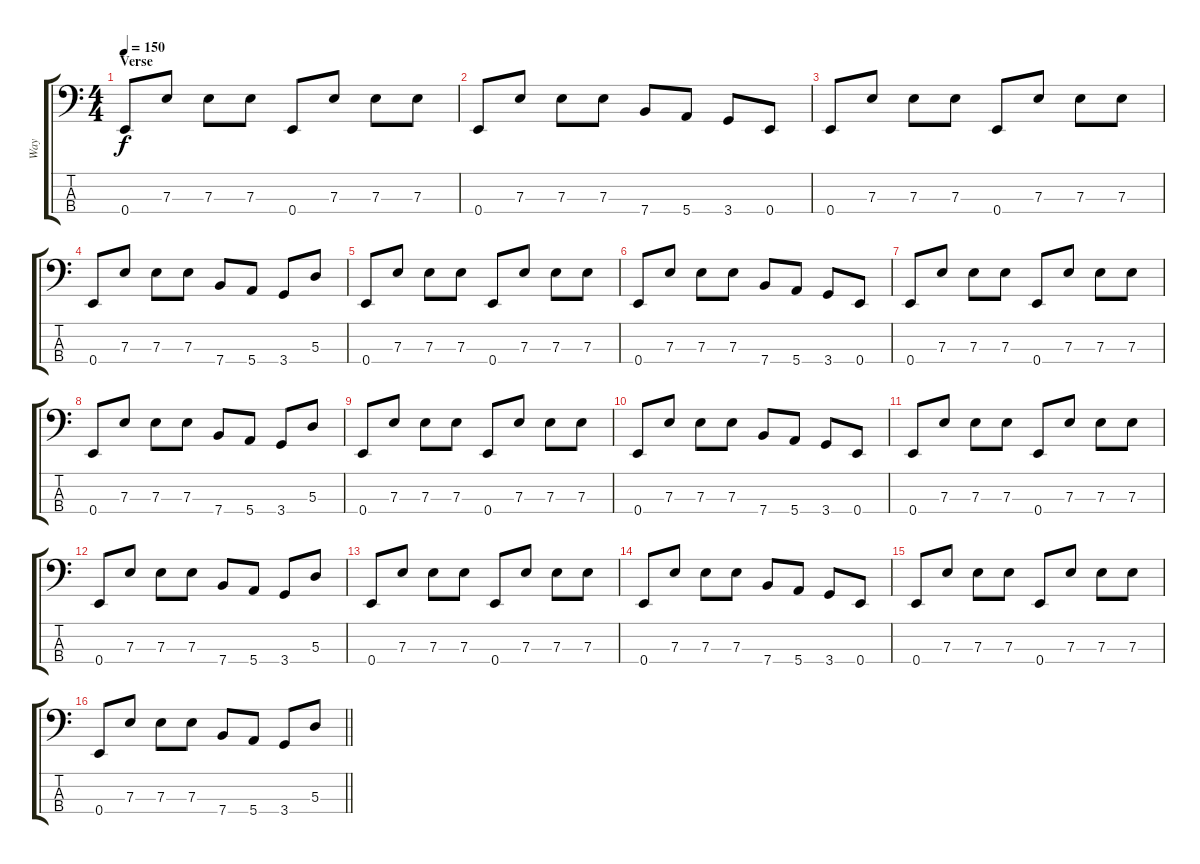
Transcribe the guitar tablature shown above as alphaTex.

\track ("Way" "Way") {instrument electricbasspick}
\staff {score tabs}
\tuning (G2 D2 A1 E1) {hide}
\ts (4 4)
\section ("" "Verse")
\tempo 150
\clef f4
\ks c
0.4.8{dy f} 7.3.8 7.3.8 7.3.8 0.4.8 7.3.8 7.3.8 7.3.8 |
0.4.8 7.3.8 7.3.8 7.3.8 7.4.8 5.4.8 3.4.8 0.4.8 |
0.4.8 7.3.8 7.3.8 7.3.8 0.4.8 7.3.8 7.3.8 7.3.8 |
0.4.8 7.3.8 7.3.8 7.3.8 7.4.8 5.4.8 3.4.8 5.3.8 |
0.4.8 7.3.8 7.3.8 7.3.8 0.4.8 7.3.8 7.3.8 7.3.8 |
0.4.8 7.3.8 7.3.8 7.3.8 7.4.8 5.4.8 3.4.8 0.4.8 |
0.4.8 7.3.8 7.3.8 7.3.8 0.4.8 7.3.8 7.3.8 7.3.8 |
0.4.8 7.3.8 7.3.8 7.3.8 7.4.8 5.4.8 3.4.8 5.3.8 |
0.4.8 7.3.8 7.3.8 7.3.8 0.4.8 7.3.8 7.3.8 7.3.8 |
0.4.8 7.3.8 7.3.8 7.3.8 7.4.8 5.4.8 3.4.8 0.4.8 |
0.4.8 7.3.8 7.3.8 7.3.8 0.4.8 7.3.8 7.3.8 7.3.8 |
0.4.8 7.3.8 7.3.8 7.3.8 7.4.8 5.4.8 3.4.8 5.3.8 |
0.4.8 7.3.8 7.3.8 7.3.8 0.4.8 7.3.8 7.3.8 7.3.8 |
0.4.8 7.3.8 7.3.8 7.3.8 7.4.8 5.4.8 3.4.8 0.4.8 |
0.4.8 7.3.8 7.3.8 7.3.8 0.4.8 7.3.8 7.3.8 7.3.8 |
\barLineRight lightlight
0.4.8 7.3.8 7.3.8 7.3.8 7.4.8 5.4.8 3.4.8 5.3.8
